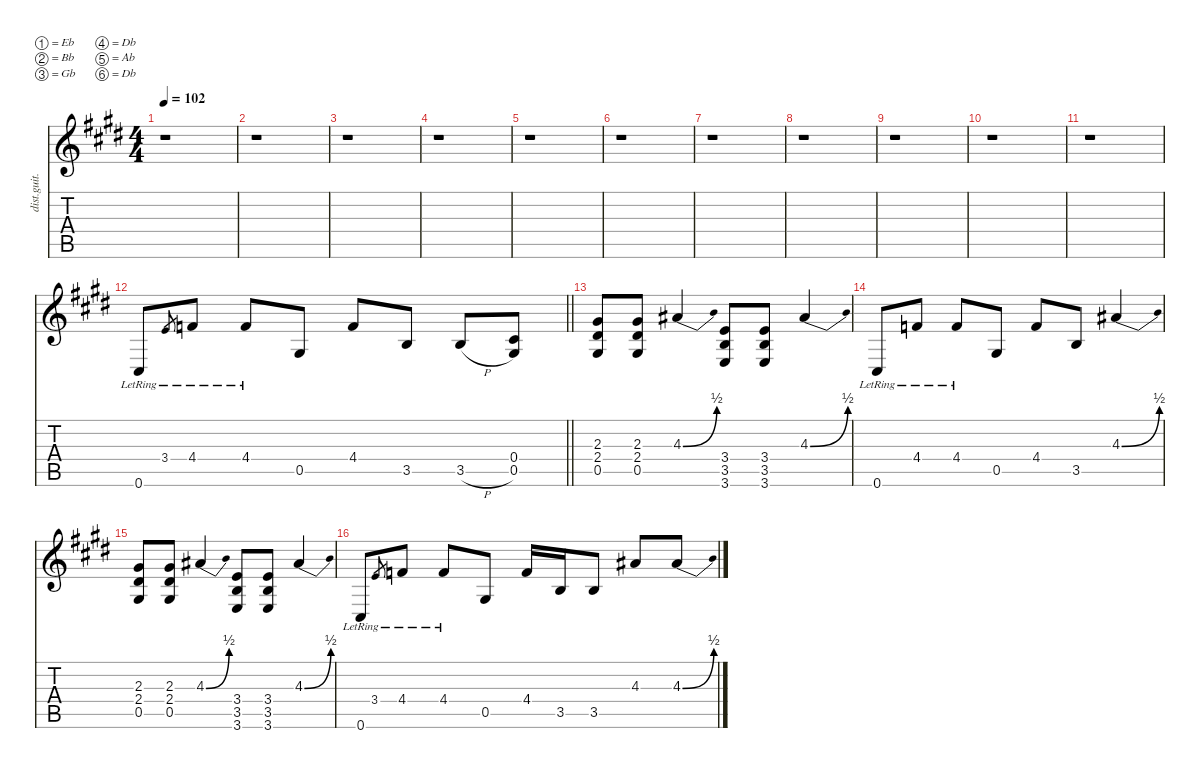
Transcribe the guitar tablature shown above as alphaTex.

\defaultSystemsLayout 4
\hideDynamics
\bracketExtendMode nobrackets
\otherSystemsTrackNameOrientation horizontal
\track ("Distortion" "dist.guit.") {instrument distortionguitar}
\staff {score tabs}
\tuning (Eb4 Bb3 Gb3 Db3 Ab2 Db2)
\ts (4 4)
\tempo 102
\clef g2
\ks c#minor
r.1{dy f beam Down} |
r.1{beam Down} |
r.1{beam Down} |
r.1{beam Down} |
r.1{beam Down} |
r.1{beam Down} |
r.1{beam Down} |
r.1{beam Down} |
r.1{beam Down} |
r.1{beam Down} |
r.1{beam Down} |
\barLineRight lightlight
0.6{lr acc #}.8{beam Up} 3.4{lr acc forcenatural}.8{gr dy mf beam Up} 4.4{lr acc forcenatural}.8{dy f beam Up} 4.4{lr acc forcenatural}.8{beam Up} 0.5{acc #}.8{beam Up} 4.4{acc forcenatural}.8{beam Up} 3.5{acc forcenatural}.8{beam Up} 3.5{h acc forcenatural}.8{beam Up} (0.4{acc #} 0.5{acc #}).8{beam Up} |
(2.3{acc #} 2.4{acc #} 0.5{acc #}).8{beam Up} (2.3{acc #} 2.4{acc #} 0.5{acc #}).8{beam Up} 4.3{be (bend 0 0 30 2) acc #}.4{beam Up} (3.4{acc forcenatural} 3.5{acc forcenatural} 3.6{acc forcenatural}).8{beam Up} (3.4{acc forcenatural} 3.5{acc forcenatural} 3.6{acc forcenatural}).8{beam Up} 4.3{be (bend 0 0 30 2) acc #}.4{beam Up} |
0.6{lr acc #}.8{beam Up} 4.4{lr acc forcenatural}.8{beam Up} 4.4{lr acc forcenatural}.8{beam Up} 0.5{acc #}.8{beam Up} 4.4{acc forcenatural}.8{beam Up} 3.5{acc forcenatural}.8{beam Up} 4.3{be (bend 0 0 30 2) acc #}.4{beam Up} |
(2.3{acc #} 2.4{acc #} 0.5{acc #}).8{beam Up} (2.3{acc #} 2.4{acc #} 0.5{acc #}).8{beam Up} 4.3{be (bend 0 0 30 2) acc #}.4{beam Up} (3.4{acc forcenatural} 3.5{acc forcenatural} 3.6{acc forcenatural}).8{beam Up} (3.4{acc forcenatural} 3.5{acc forcenatural} 3.6{acc forcenatural}).8{beam Up} 4.3{be (bend 0 0 30 2) acc #}.4{beam Up} |
0.6{lr acc #}.8{beam Up} 3.4{lr acc forcenatural}.8{gr dy mf beam Up} 4.4{lr acc forcenatural}.8{dy f beam Up} 4.4{lr acc forcenatural}.8{beam Up} 0.5{acc #}.8{beam Up} 4.4{acc forcenatural}.16{beam Up} 3.5{acc forcenatural}.16{beam Up} 3.5{acc forcenatural}.8{beam Up} 4.3{acc #}.8{beam Up} 4.3{be (bend 0 0 30 2) acc #}.8{beam Up}
